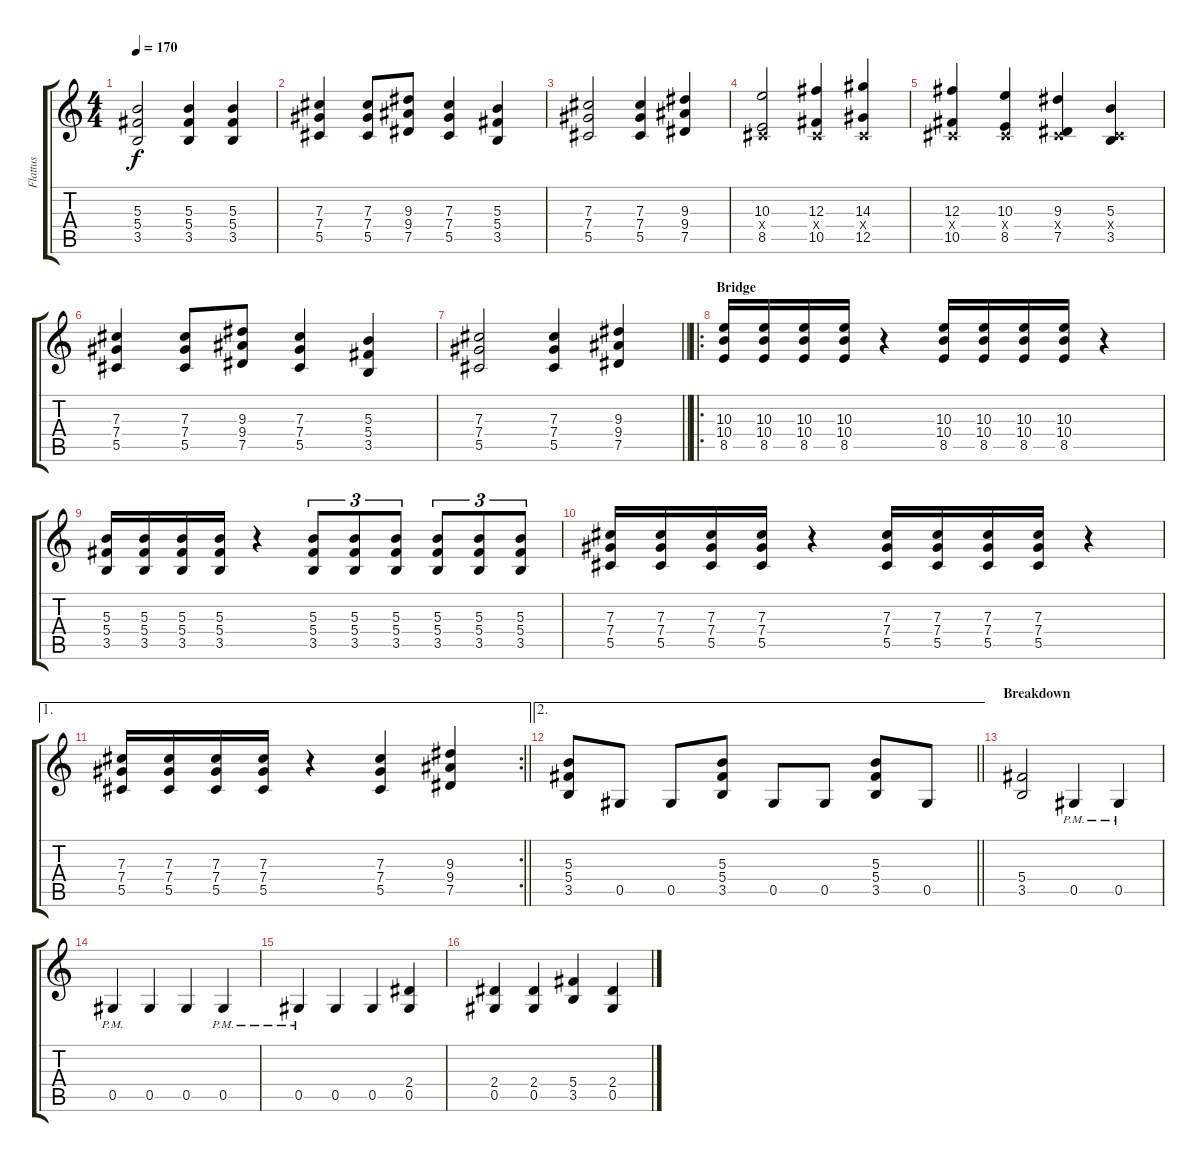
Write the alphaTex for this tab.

\track ("Flattus" "Flattus") {instrument overdrivenguitar}
\staff {score tabs}
\tuning (Eb4 Bb3 Gb3 Db3 Ab2 Eb2) {hide}
\ts (4 4)
\tempo 170
\clef g2
\ks c
(5.3 5.4 3.5).2{dy f} (5.3 5.4 3.5).4 (5.3 5.4 3.5).4 |
(7.3 7.4 5.5).4 (7.3 7.4 5.5).8 (9.3 9.4 7.5).8 (7.3 7.4 5.5).4 (5.3 5.4 3.5).4 |
(7.3 7.4 5.5).2 (7.3 7.4 5.5).4 (9.3 9.4 7.5).4 |
(10.3 0.4{x} 8.5).2 (12.3 0.4{x} 10.5).4 (14.3 0.4{x} 12.5).4 |
(12.3 0.4{x} 10.5).4 (10.3 0.4{x} 8.5).4 (9.3 0.4{x} 7.5).4 (5.3 0.4{x} 3.5).4 |
(7.3 7.4 5.5).4 (7.3 7.4 5.5).8 (9.3 9.4 7.5).8 (7.3 7.4 5.5).4 (5.3 5.4 3.5).4 |
\barLineRight lightlight
(7.3 7.4 5.5).2 (7.3 7.4 5.5).4 (9.3 9.4 7.5).4 |
\ro
\section ("" "Bridge")
(10.3 10.4 8.5).16 (10.3 10.4 8.5).16 (10.3 10.4 8.5).16 (10.3 10.4 8.5).16 r.4 (10.3 10.4 8.5).16 (10.3 10.4 8.5).16 (10.3 10.4 8.5).16 (10.3 10.4 8.5).16 r.4 |
(5.3 5.4 3.5).16 (5.3 5.4 3.5).16 (5.3 5.4 3.5).16 (5.3 5.4 3.5).16 r.4 (5.3 5.4 3.5).8{tu (3 2)} (5.3 5.4 3.5).8{tu (3 2)} (5.3 5.4 3.5).8{tu (3 2)} (5.3 5.4 3.5).8{tu (3 2)} (5.3 5.4 3.5).8{tu (3 2)} (5.3 5.4 3.5).8{tu (3 2)} |
(7.3 7.4 5.5).16 (7.3 7.4 5.5).16 (7.3 7.4 5.5).16 (7.3 7.4 5.5).16 r.4 (7.3 7.4 5.5).16 (7.3 7.4 5.5).16 (7.3 7.4 5.5).16 (7.3 7.4 5.5).16 r.4 |
\ae 1
\rc 2
\barLineRight lightlight
(7.3 7.4 5.5).16 (7.3 7.4 5.5).16 (7.3 7.4 5.5).16 (7.3 7.4 5.5).16 r.4 (7.3 7.4 5.5).4 (9.3 9.4 7.5).4 |
\ae 2
\barLineRight lightlight
(5.3 5.4 3.5).8 0.5.8 0.5.8 (5.3 5.4 3.5).8 0.5.8 0.5.8 (5.3 5.4 3.5).8 0.5.8 |
\section ("" "Breakdown")
(5.4 3.5).2 0.5{pm}.4 0.5{pm}.4 |
0.5{pm}.4 0.5.4 0.5.4 0.5{pm}.4 |
0.5{pm}.4 0.5.4 0.5.4 (2.4 0.5).4 |
(2.4 0.5).4 (2.4 0.5).4 (5.4 3.5).4 (2.4 0.5).4
